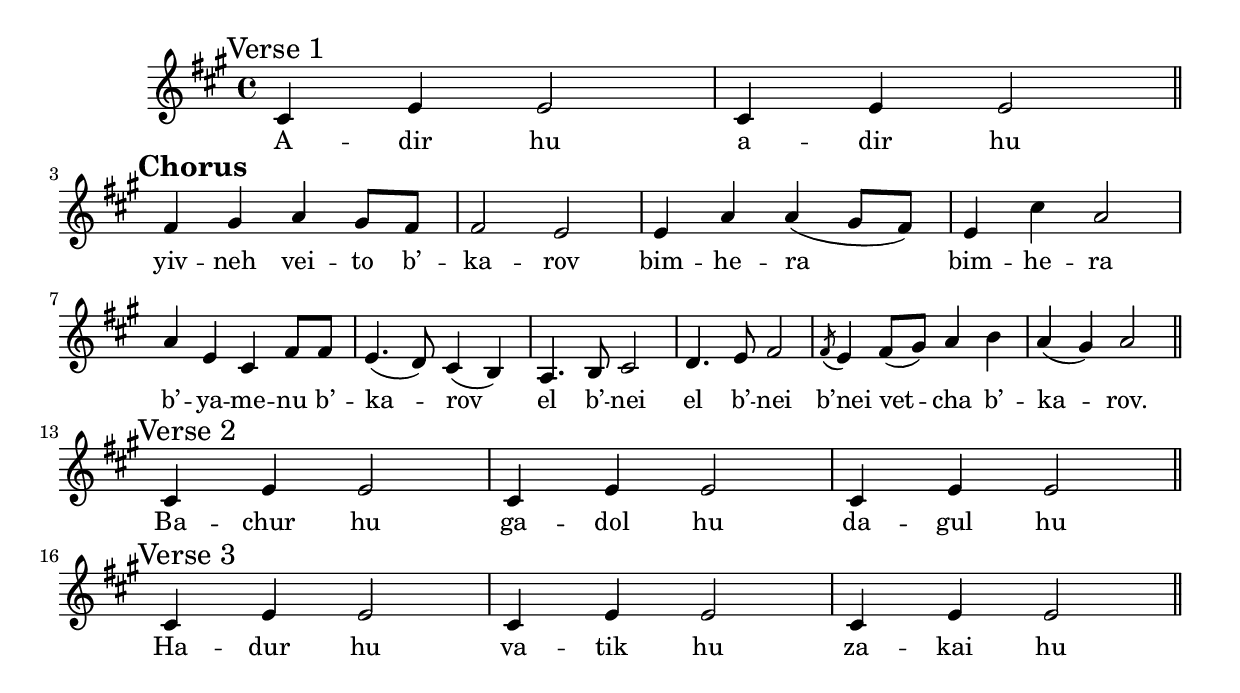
\version "2.13.54"

\include "defs.ly"

<<
  \relative c' {
    \key a \major
    \mark "Verse 1"
    cis4 e e2
    | cis4 e e2 \bar "||" \break
    \mark \markup \bold "Chorus"
    | fis4 gis a gis8 fis
    | fis2 e
    | e4 a a( gis8 fis)
    | e4 cis' a2
    | a4 e cis fis8 fis
    | e4.( d8) cis4( b)
    | a4. b8 cis2
    | d4. e8 fis2
    | \acciaccatura fis8 e4 fis8( gis) a4 b
    | a( gis) a2 \bar "||" \break
    
    \mark "Verse 2"
    cis,4 e e2
    | cis4 e e2
    | cis4 e e2 \bar "||" \break
    
    \mark "Verse 3"
    cis4 e e2
    | cis4 e e2
    | cis4 e e2 \bar "||" \break
  }
  \addlyrics {
    A -- dir hu a -- dir hu
    yiv -- neh vei -- to b’ -- ka -- rov
    bim -- he -- ra bim -- he -- ra b’ -- ya -- me -- nu
    b’ -- ka -- rov el b’ -- nei el b’ -- nei b’nei vet -- cha b’ -- ka -- rov.
    
    Ba -- chur hu ga -- dol hu da -- gul hu
    Ha -- dur hu va -- tik hu za -- kai hu
  }
>>